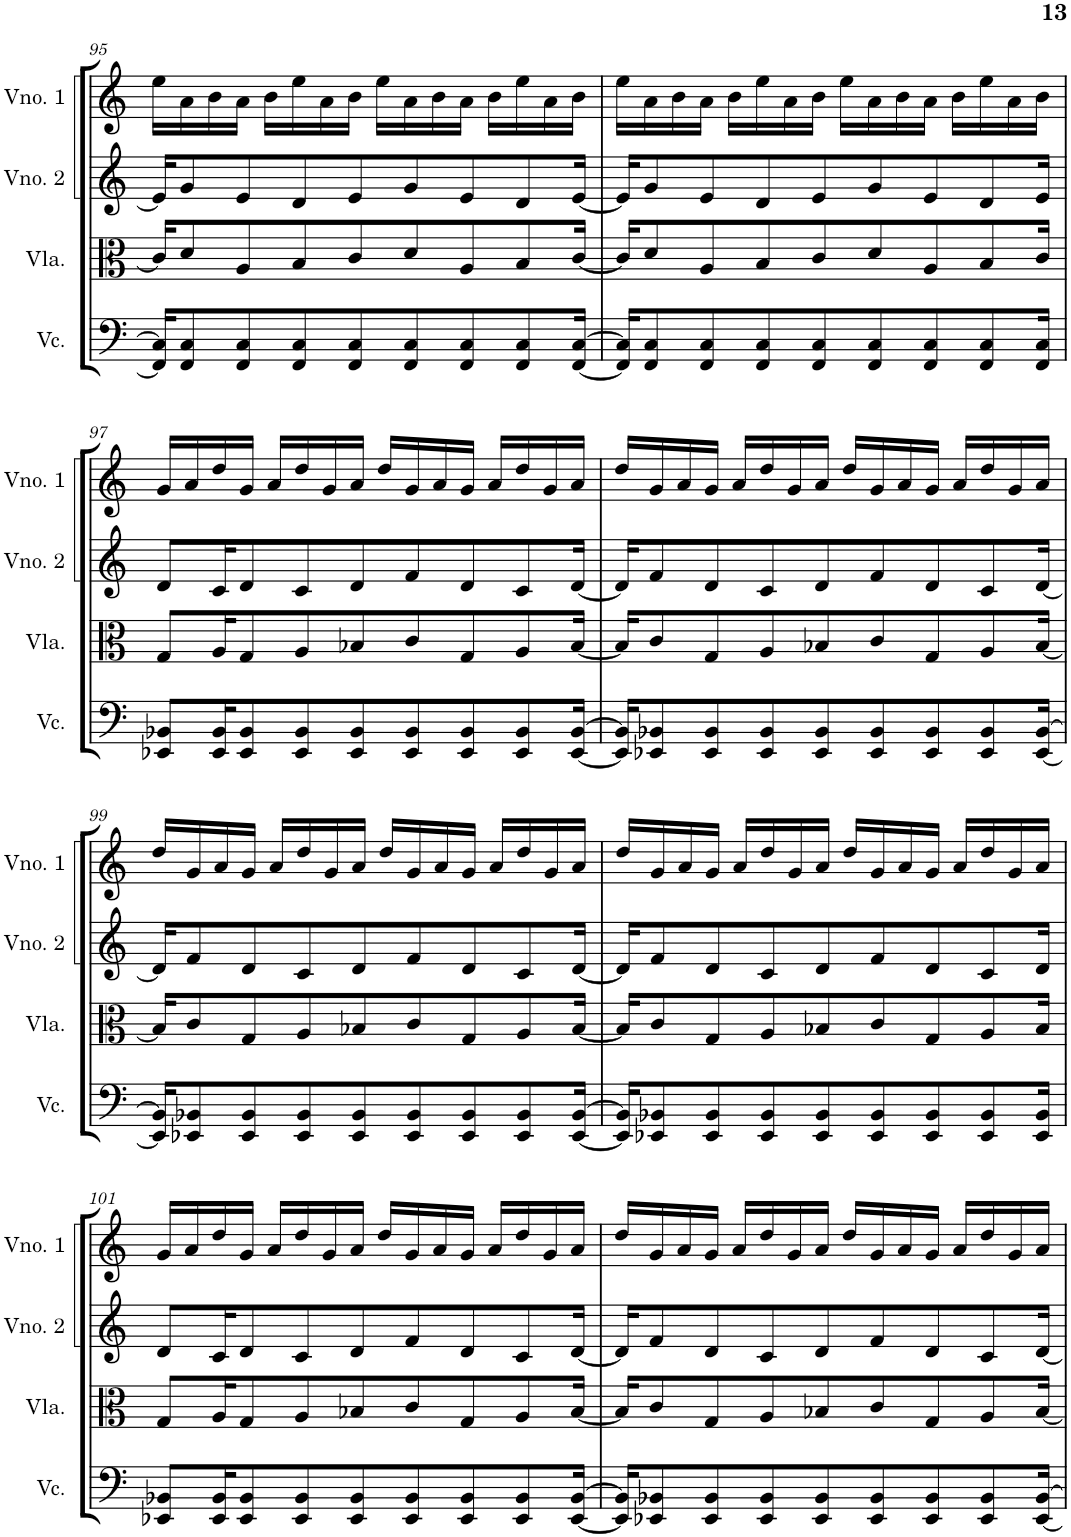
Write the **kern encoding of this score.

**kern	**kern	**kern	**kern
*part4	*part3	*part2	*part1
*staff4	*staff3	*staff2	*staff1
*I"Violoncelo	*I"Viola	*I"Violino 2	*I"Violino 1
*I'Vc.	*I'Vla.	*I'Vno. 2	*I'Vno. 1
!!LO:PB:g=z
*clefF4	*clefC3	*clefG2	*clefG2
*k[]	*k[]	*k[]	*k[]
*M4/4	*M4/4	*M4/4	*M4/4
=95	=95	=95	=95
16FF/] 16C/]KL	16c/KL]	16e/KL]	16ee\LL
8FF/ 8C/	8d/	8g/	16a\
.	.	.	16b\
8FF/ 8C/	8A/	8e/	16a\JJ
.	.	.	16b\LL
8FF/ 8C/	8B/	8d/	16ee\
.	.	.	16a\
8FF/ 8C/	8c/	8e/	16b\JJ
.	.	.	16ee\LL
8FF/ 8C/	8d/	8g/	16a\
.	.	.	16b\
8FF/ 8C/	8A/	8e/	16a\JJ
.	.	.	16b\LL
8FF/ 8C/	8B/	8d/	16ee\
.	.	.	16a\
[16FF/ [16C/Jk	[16c/Jk	[16e/Jk	16b\JJ
=96	=96	=96	=96
16FF/] 16C/]KL	16c/KL]	16e/KL]	16ee\LL
8FF/ 8C/	8d/	8g/	16a\
.	.	.	16b\
8FF/ 8C/	8A/	8e/	16a\JJ
.	.	.	16b\LL
8FF/ 8C/	8B/	8d/	16ee\
.	.	.	16a\
8FF/ 8C/	8c/	8e/	16b\JJ
.	.	.	16ee\LL
8FF/ 8C/	8d/	8g/	16a\
.	.	.	16b\
8FF/ 8C/	8A/	8e/	16a\JJ
.	.	.	16b\LL
8FF/ 8C/	8B/	8d/	16ee\
.	.	.	16a\
16FF/ 16C/Jk	16c/Jk	16e/Jk	16b\JJ
!!LO:LB:g=z
=97	=97	=97	=97
8EE-X/ 8BB-X/L	8G/L	8d/L	16g/LL
.	.	.	16a/
16EE-/ 16BB-/K	16A/K	16c/K	16dd/
8EE-/ 8BB-/	8G/	8d/	16g/JJ
.	.	.	16a/LL
8EE-/ 8BB-/	8A/	8c/	16dd/
.	.	.	16g/
8EE-/ 8BB-/	8B-X/	8d/	16a/JJ
.	.	.	16dd/LL
8EE-/ 8BB-/	8c/	8f/	16g/
.	.	.	16a/
8EE-/ 8BB-/	8G/	8d/	16g/JJ
.	.	.	16a/LL
8EE-/ 8BB-/	8A/	8c/	16dd/
.	.	.	16g/
[16EE-/ [16BB-/Jk	[16B-/Jk	[16d/Jk	16a/JJ
=98	=98	=98	=98
16EE-/] 16BB-/]KL	16B-/KL]	16d/KL]	16dd/LL
8EE-X/ 8BB-X/	8c/	8f/	16g/
.	.	.	16a/
8EE-/ 8BB-/	8G/	8d/	16g/JJ
.	.	.	16a/LL
8EE-/ 8BB-/	8A/	8c/	16dd/
.	.	.	16g/
8EE-/ 8BB-/	8B-X/	8d/	16a/JJ
.	.	.	16dd/LL
8EE-/ 8BB-/	8c/	8f/	16g/
.	.	.	16a/
8EE-/ 8BB-/	8G/	8d/	16g/JJ
.	.	.	16a/LL
8EE-/ 8BB-/	8A/	8c/	16dd/
.	.	.	16g/
[16EE-/ [16BB-/Jk	[16B-/Jk	[16d/Jk	16a/JJ
!!LO:LB:g=z
=99	=99	=99	=99
16EE-/] 16BB-/]KL	16B-/KL]	16d/KL]	16dd/LL
8EE-X/ 8BB-X/	8c/	8f/	16g/
.	.	.	16a/
8EE-/ 8BB-/	8G/	8d/	16g/JJ
.	.	.	16a/LL
8EE-/ 8BB-/	8A/	8c/	16dd/
.	.	.	16g/
8EE-/ 8BB-/	8B-X/	8d/	16a/JJ
.	.	.	16dd/LL
8EE-/ 8BB-/	8c/	8f/	16g/
.	.	.	16a/
8EE-/ 8BB-/	8G/	8d/	16g/JJ
.	.	.	16a/LL
8EE-/ 8BB-/	8A/	8c/	16dd/
.	.	.	16g/
[16EE-/ [16BB-/Jk	[16B-/Jk	[16d/Jk	16a/JJ
=100	=100	=100	=100
16EE-/] 16BB-/]KL	16B-/KL]	16d/KL]	16dd/LL
8EE-X/ 8BB-X/	8c/	8f/	16g/
.	.	.	16a/
8EE-/ 8BB-/	8G/	8d/	16g/JJ
.	.	.	16a/LL
8EE-/ 8BB-/	8A/	8c/	16dd/
.	.	.	16g/
8EE-/ 8BB-/	8B-X/	8d/	16a/JJ
.	.	.	16dd/LL
8EE-/ 8BB-/	8c/	8f/	16g/
.	.	.	16a/
8EE-/ 8BB-/	8G/	8d/	16g/JJ
.	.	.	16a/LL
8EE-/ 8BB-/	8A/	8c/	16dd/
.	.	.	16g/
16EE-/ 16BB-/Jk	16B-/Jk	16d/Jk	16a/JJ
!!LO:LB:g=z
=101	=101	=101	=101
8EE-X/ 8BB-X/L	8G/L	8d/L	16g/LL
.	.	.	16a/
16EE-/ 16BB-/K	16A/K	16c/K	16dd/
8EE-/ 8BB-/	8G/	8d/	16g/JJ
.	.	.	16a/LL
8EE-/ 8BB-/	8A/	8c/	16dd/
.	.	.	16g/
8EE-/ 8BB-/	8B-X/	8d/	16a/JJ
.	.	.	16dd/LL
8EE-/ 8BB-/	8c/	8f/	16g/
.	.	.	16a/
8EE-/ 8BB-/	8G/	8d/	16g/JJ
.	.	.	16a/LL
8EE-/ 8BB-/	8A/	8c/	16dd/
.	.	.	16g/
[16EE-/ [16BB-/Jk	[16B-/Jk	[16d/Jk	16a/JJ
=102	=102	=102	=102
16EE-/] 16BB-/]KL	16B-/KL]	16d/KL]	16dd/LL
8EE-X/ 8BB-X/	8c/	8f/	16g/
.	.	.	16a/
8EE-/ 8BB-/	8G/	8d/	16g/JJ
.	.	.	16a/LL
8EE-/ 8BB-/	8A/	8c/	16dd/
.	.	.	16g/
8EE-/ 8BB-/	8B-X/	8d/	16a/JJ
.	.	.	16dd/LL
8EE-/ 8BB-/	8c/	8f/	16g/
.	.	.	16a/
8EE-/ 8BB-/	8G/	8d/	16g/JJ
.	.	.	16a/LL
8EE-/ 8BB-/	8A/	8c/	16dd/
.	.	.	16g/
[16EE-/ [16BB-/Jk	[16B-/Jk	[16d/Jk	16a/JJ
=	=	=	=
*-	*-	*-	*-
